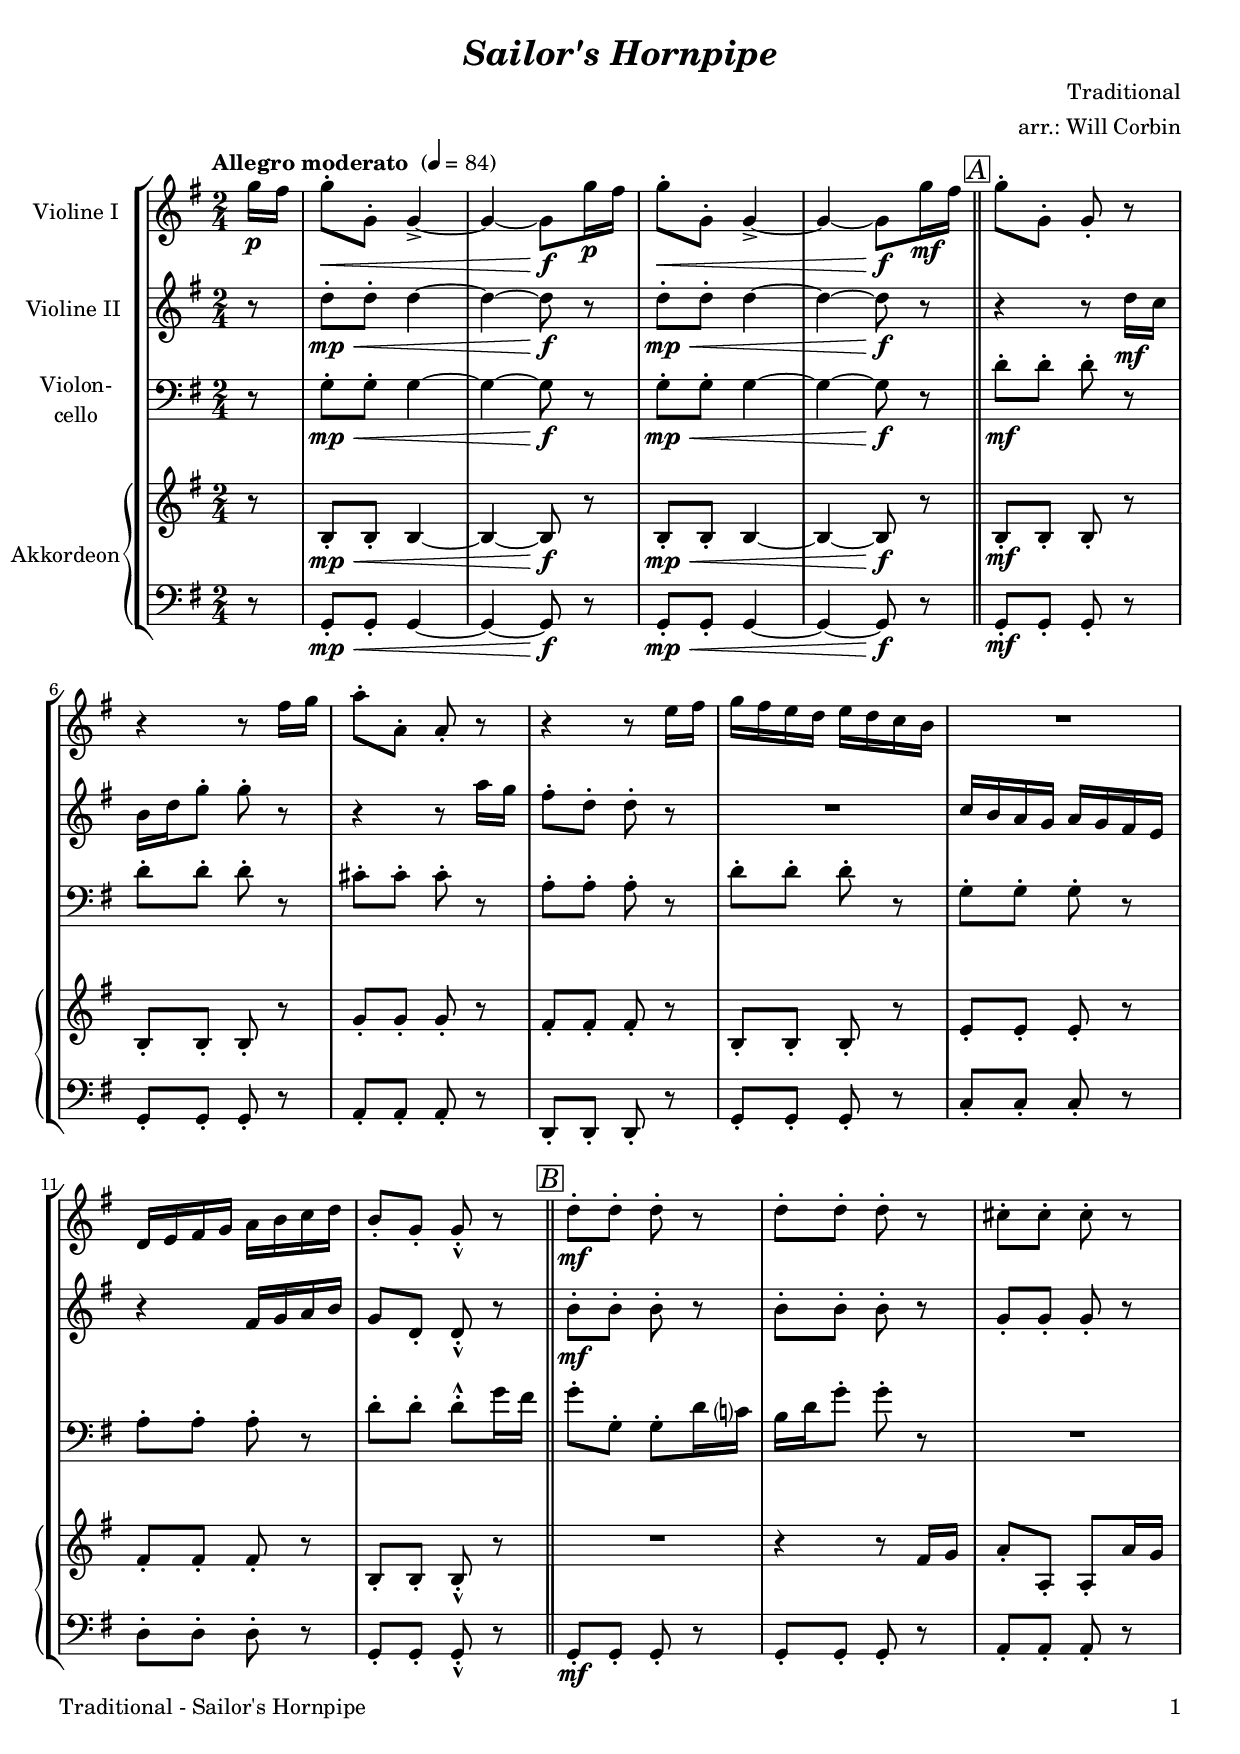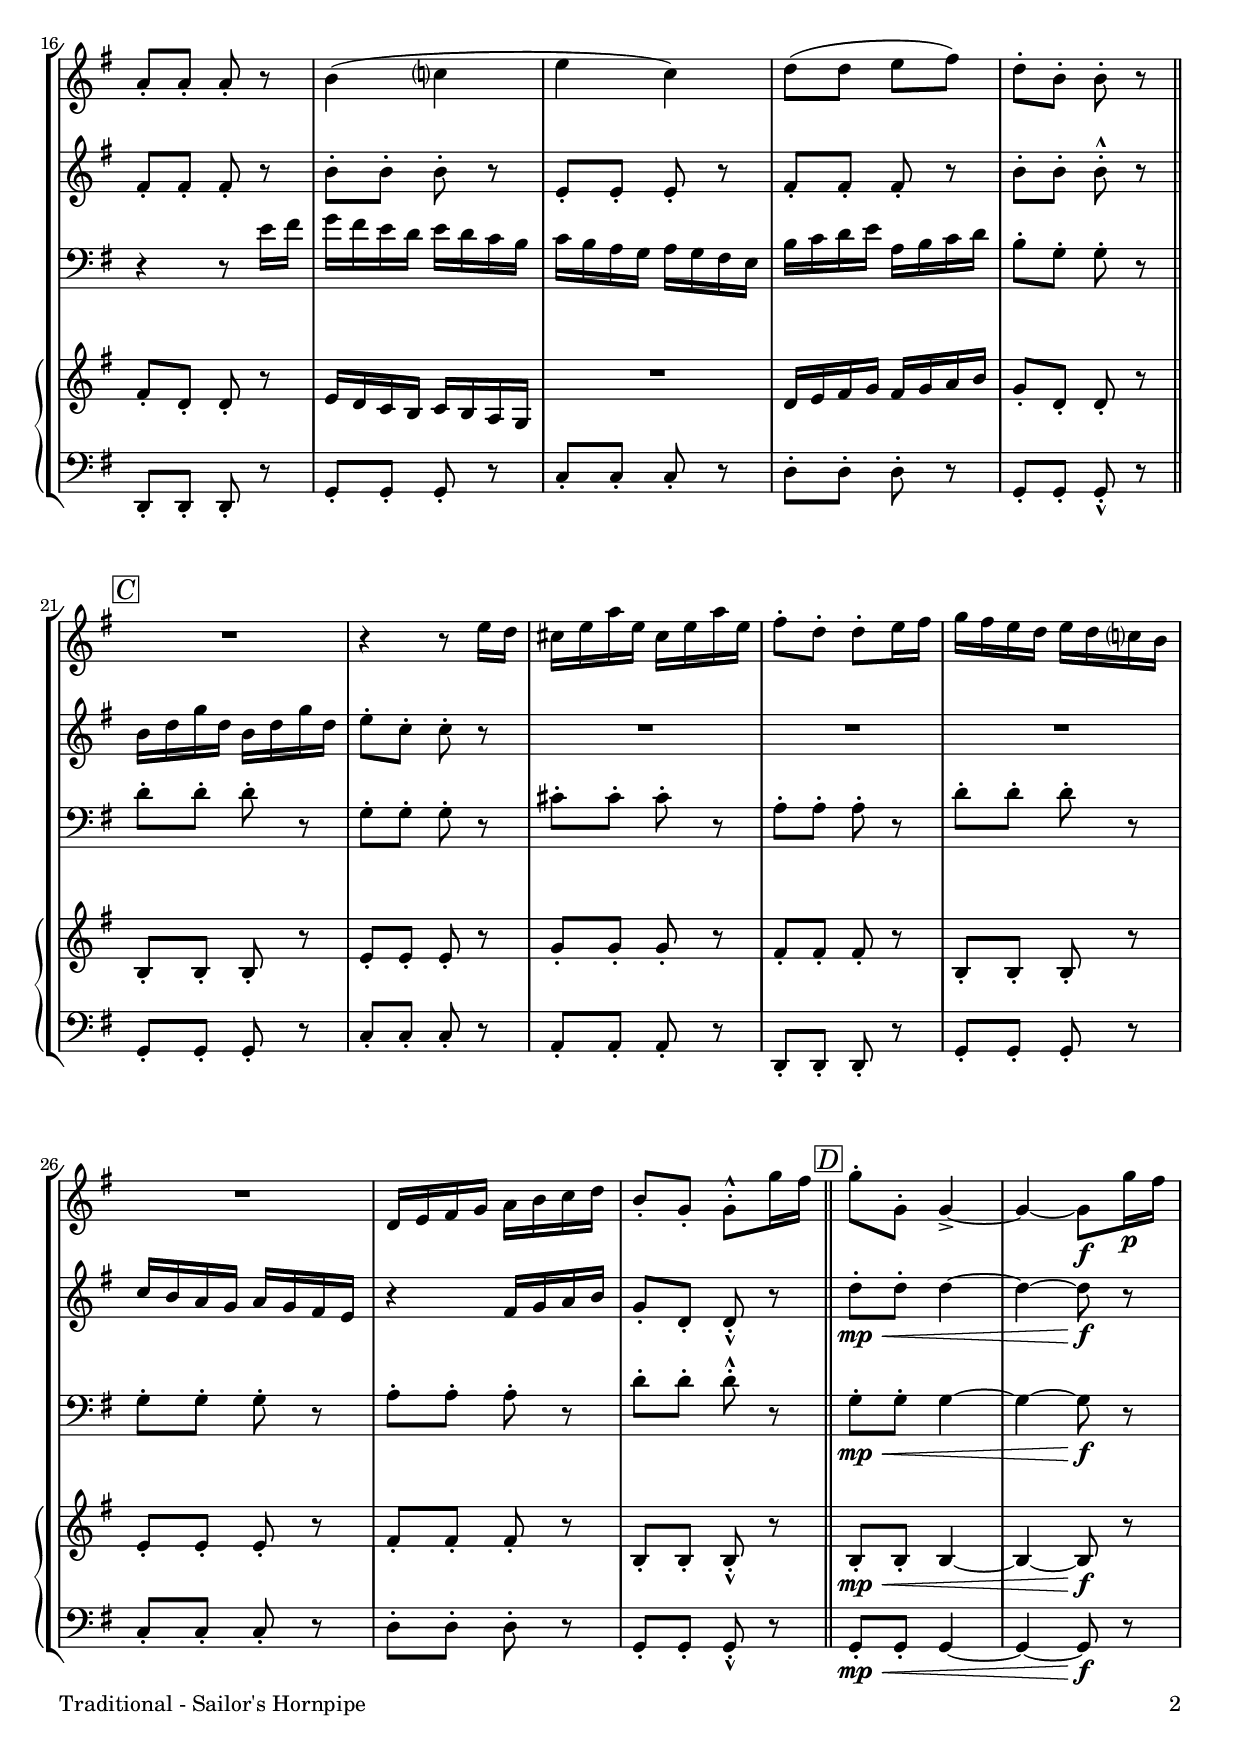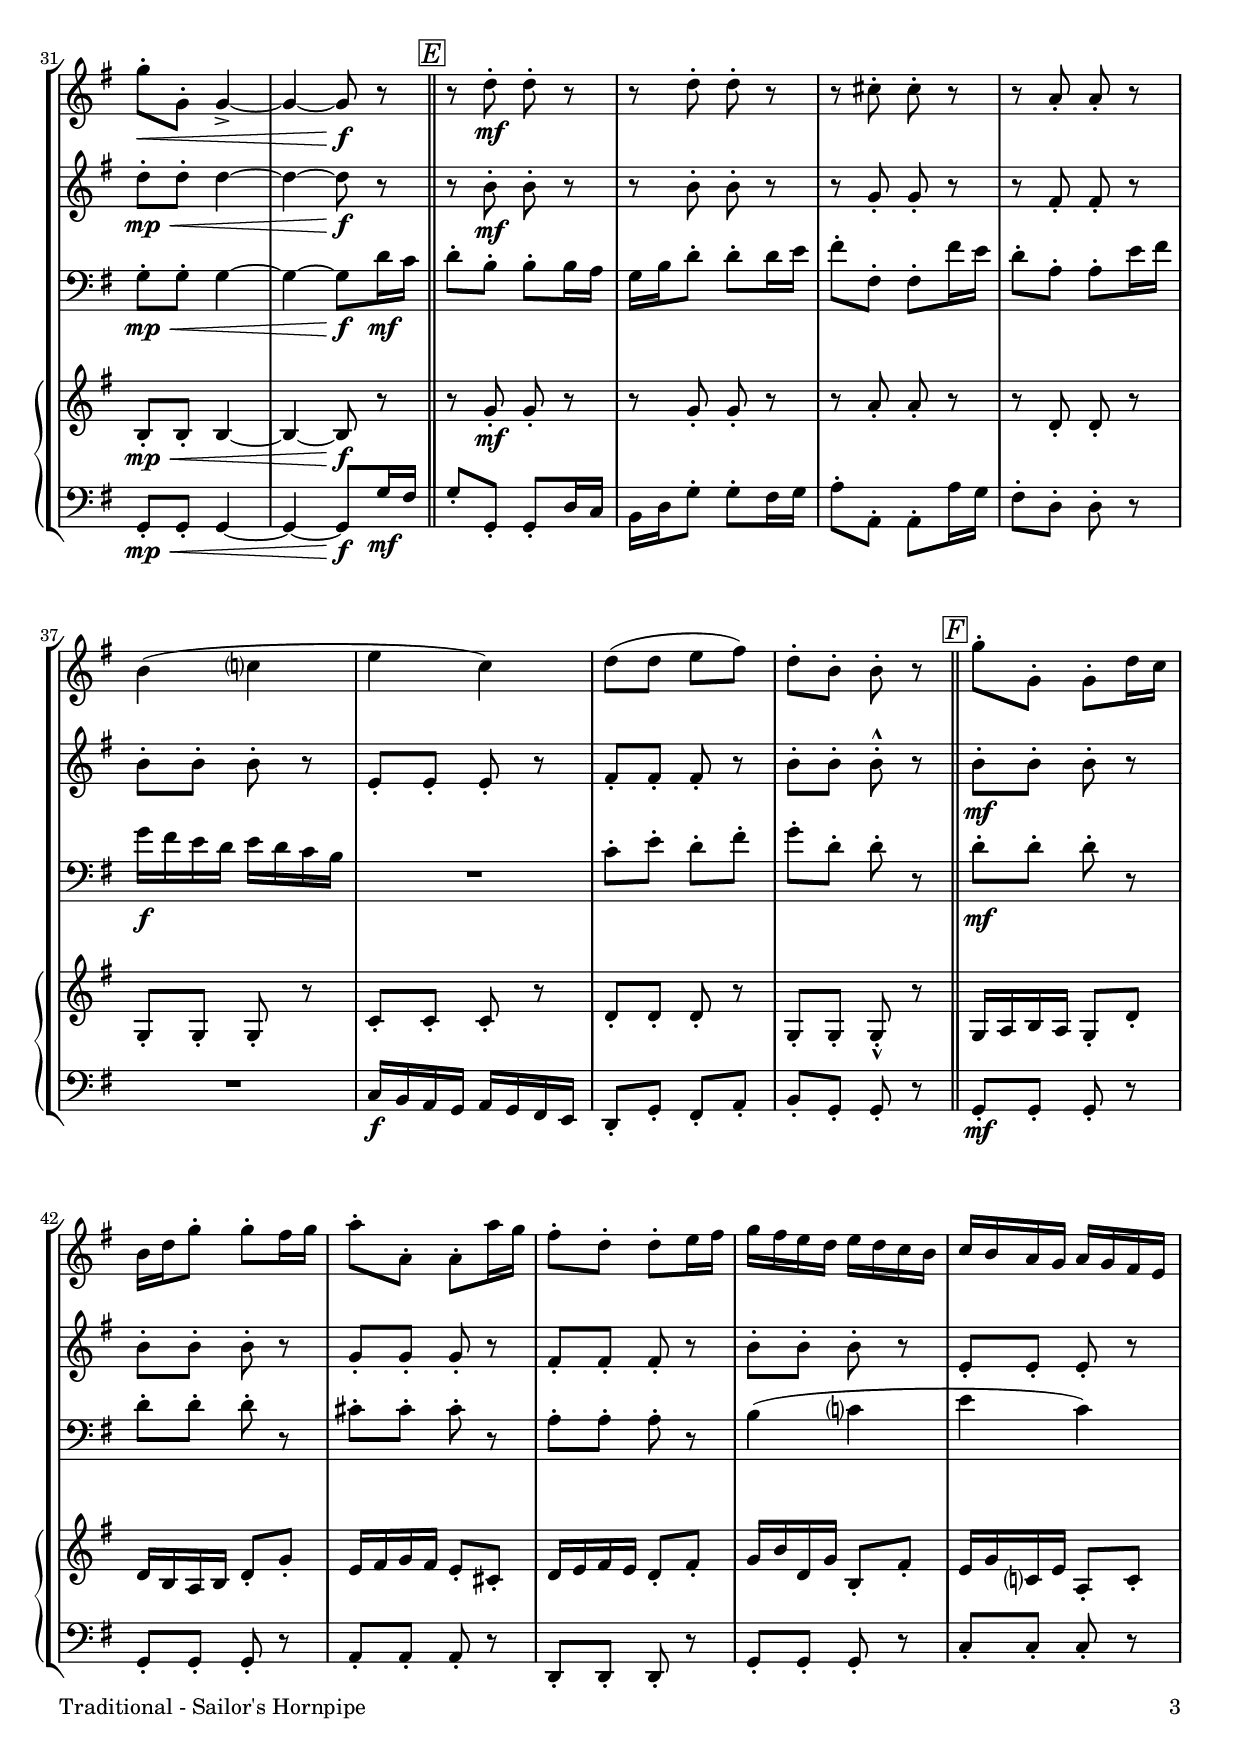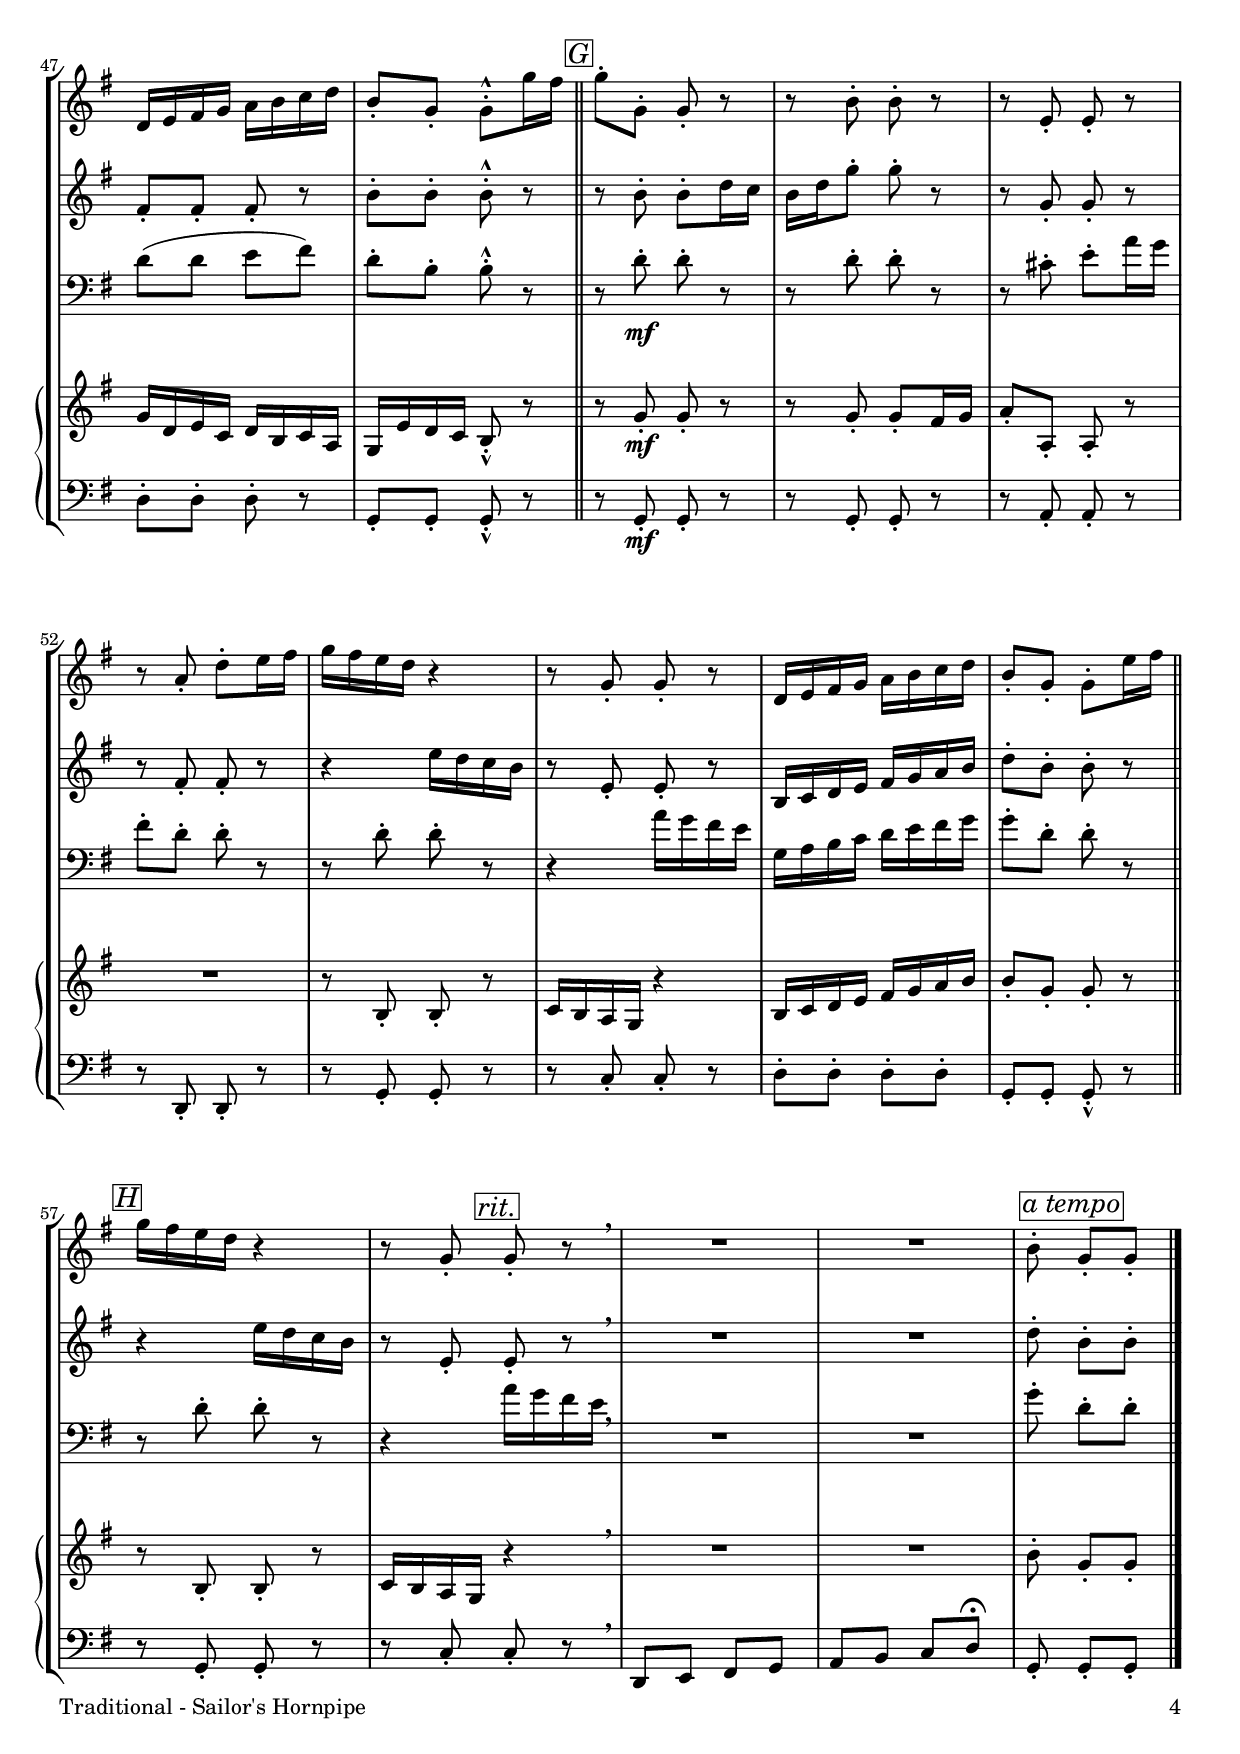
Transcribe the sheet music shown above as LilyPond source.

\version "2.24.3"
\include "deutsch.ly"

#(set-global-staff-size 19)

\header {
  title       = \markup \bold \italic "Sailor's Hornpipe"
  composer    = "Traditional"
  arranger    = "arr.: Will Corbin"
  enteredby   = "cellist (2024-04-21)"
%  piece       = ""
}

voiceconsts = {
  \key g \major
  \time 2/4
%  \numericTimeSignature
  \compressEmptyMeasures
% Set default beaming for all staves
%  \set Timing.beamExceptions = #'()
%  \set Timing.baseMoment     = #(ly:make-moment 1 4)
%  \set Timing.beatStructure  = #'(1 1 1 1)
  \tempo "Allegro moderato " 4=84
}

mivl = "violin"
miba = "cello"
% mikl = "bright acoustic"
% mikl = "church organ"
mikl = "concertina"

atem = \mark \markup \box \italic "a tempo"
rit  = \mark \markup \box \italic "rit."

boxa = { \bar "||" \mark \markup \box \italic "A" }
boxb = { \bar "||" \mark \markup \box \italic "B" }
boxc = { \bar "||" \mark \markup \box \italic "C" }
boxd = { \bar "||" \mark \markup \box \italic "D" }
boxe = { \bar "||" \mark \markup \box \italic "E" }
boxf = { \bar "||" \mark \markup \box \italic "F" }
boxg = { \bar "||" \mark \markup \box \italic "G" }
boxh = { \bar "||" \mark \markup \box \italic "H" }

va = \relative c''' {
  \voiceconsts

  \partial 8 g16\p fis
  g8-.\< g,-. g4~->
  g~ g8\!\f g'16\p fis
  g8-.\< g,-. g4~->
  g~ g8\!\f g'16\mf fis \boxa
  g8-. g,-. g-. r
  r4 r8 fis'16 g
  a8-. a,-. a-. r

  r4 r8 e'16 fis
  g fis e d e d c h
  R2
  d,16 e fis g a h c d
  h8-. g-. g-^-. r \boxb
  d'-.\mf d-. d-. r
  d-. d-. d-. r
  cis-. cis-. cis-. r

  a-. a-. a-. r
  h4( c?
  e c)
  d8( d e fis)
  d-. h-. h-. r \boxc
  R2
  r4 r8 e16 d
  cis e a e cis e a e
  fis8-. d-. d-. e16 fis

  g fis e d e d c? h
  R2
  d,16 e fis g a h c d
  h8-. g-. g-^-. g'16 fis \boxd
  g8-. g,-. g4~->
  g~ g8\f g'16\p fis
  g8-.\< g,-. g4~->
  g~ g8\!\f r \boxe

  r d'-.\mf d-. r
  r d-. d-. r
  r cis-. cis-. r
  r a-. a-. r
  h4( c?
  e c)
  d8( d e fis)
  d-. h-. h-. r \boxf
  g'-. g,-. g-. d'16 c

  h d g8-. g-. fis16 g
  a8-. a,-. a-. a'16 g
  fis8-. d-. d-. e16 fis
  g fis e d e d c h
  c h a g a g fis e
  d e fis g a h c d

  h8-. g-. g-^-. g'16 fis \boxg
  g8-. g,-. g-. r
  r h-. h-. r
  r e,-. e-. r
  r a-. d-. e16 fis
  g fis e d r4
  r8 g,-. g-. r

  d16 e fis g a h c d
  h8-. g-. g-. e'16 fis \boxh
  g fis e d r4
  r8 g,-. \rit g-. r \breathe
  R1
  \partial 4. h8-. \atem g-. g-. \bar "|."
}

vb = \relative c'' {
  \voiceconsts

  \partial 8 r8
  d-.\mp\< d-. d4~
  d~ d8\!\f r
  d-.\mp\< d-. d4~
  d~ d8\!\f r \boxa
  r4 r8 d16\mf c
  h d g8-. g-. r
  r4 r8 a16 g
  fis8-. d-. d-. r

  R2
  c16 h a g a g fis e
  r4 fis16 g a h
  g8 d-. d-^-. r \boxb
  h'8-.\mf h-. h-. r
  h-. h-. h-. r
  g-. g-. g-. r
  fis-. fis-. fis-. r

  h-. h-. h-. r
  e,-. e-. e-. r
  fis-. fis-. fis-. r
  h-. h-. h-^-. r \boxc
  h16 d g d h d g d
  e8-. c-. c-. r
  R2*3
  c16 h a g a g fis e

  r4 fis16 g a h
  g8-. d-. d-^-. r \boxd
  d'-.\mp\<  d-. d4~
  d~ d8\!\f r
  d-.\mp\< d-. d4~
  d~ d8\!\f r \boxe
  r h-.\mf h-. r
  r h-. h-. r

  r g-. g-. r
  r fis-. fis-. r
  h-. h-. h-. r
  e,-. e-. e-. r
  fis-. fis-. fis-. r
  h-. h-. h-^-. r \boxf
  h-.\mf h-. h-. r
  h-. h-. h-. r

  g-. g-. g-. r
  fis-. fis-. fis-. r
  h-. h-. h-. r
  e,-. e-. e-. r
  fis-. fis-. fis-. r
  h-. h-. h-^-. r \boxg
  r h-. h-. d16 c
  h d g8-. g-. r

  r g,-. g-. r
  r fis-. fis-. r
  r4 e'16 d c h
  r8 e,-. e-. r
  h16 c d e fis g a h
  d8-. h-. h-. r \boxh
  r4 e16 d c h

  r8 e,-. \rit e-. r \breathe
  R1
  \partial 4. d'8-. \atem h-. h-. \bar "|."
}

vc = \relative c' {
  \voiceconsts
  \clef "bass"
  
  \partial 8 r8
  g-.\mp\< g-. g4~
  g~ g8\!\f r
  g-.\mp\< g-. g4~
  g~ g8\!\f r \boxa
  d'-.\mf d-. d-. r
  d-. d-. d-. r
  cis-. cis-. cis-. r
  a-. a-. a-. r

  d-. d-. d-. r
  g,-. g-. g-. r
  a-. a-. a-. r
  d-. d-. d-^-. g16 fis \boxb
  g8-. g,-. g-. d'16 c?
  h d g8-. g-. r
  R2
  r4 r8 e16 fis

  g fis e d e d c h
  c h a g a g fis e
  h' c d e a, h c d
  h8-. g-. g-. r \boxc
  d'-. d-. d-. r
  g,-. g-. g-. r

  cis-. cis-. cis-. r
  a-. a-. a-. r
  d-. d-. d-. r
  g,-. g-. g-. r
  a-. a-. a-. r
  d-. d-. d-^-. r \boxd
  g,-.\mp\< g-. g4~
  g~ g8\!\f r
  g-.\mp\< g-. g4~

  g~ g8\f d'16\mf c \boxe
  d8-. h-. h-. h16 a
  g h d8-. d-. d16 e
  fis8-. fis,-. fis-. fis'16 e
  d8-. a-. a-. e'16 fis
  g\f fis e d e d c h
  R2

  c8-. e-. d-. fis-.
  g-. d-. d-. r \boxf
  d-.\mf d-. d-. r
  d-. d-. d-. r
  cis-. cis-. cis-. r
  a-. a-. a-. r
  h4( c?
  e c)
  d8( d e fis)

  d-. h-. h-^-. r \boxg
  r d-.\mf d-. r
  r d-. d-. r
  r cis-. e-. a16 g
  fis8-. d-. d-. r
  r d-. d-. r
  r4 a'16 g fis e

  g, a h c d e fis g
  g8-. d-. d-. r \boxh
  r d-. d-. r
  r4 \rit a'16 g fis e \breathe
  R1
  \partial 4. g8-. \atem d-. d-. \bar "|."
}

vd = \relative c' {
  \voiceconsts

  \partial 8 r8
  h-.\mp\< h-. h4~
  h~ h8\!\f r
  h-.\mp\< h-. h4~
  h~ h8\!\f r \boxa
  h-.\mf h-. h-. r
  h-. h-. h-. r
  g'-. g-. g-. r
  fis-. fis-. fis-. r

  h,-. h-. h-. r
  e-. e-. e-. r
  fis-. fis-. fis-. r
  h,-. h-. h-^-. r \boxb
  R2
  r4 r8 fis'16 g
  a8-. a,-. a-. a'16 g
  fis8-. d-. d-. r

  e16 d c h c h a g
  R2
  d'16 e fis g fis g a h
  g8-. d-. d-. r \boxc
  h-. h-. h-. r
  e-. e-. e-. r
  g-. g-. g-. r

  fis-. fis-. fis-. r
  h,-. h-. h-. r
  e-. e-. e-. r
  fis-. fis-. fis-. r
  h,-. h-. h-^-. r \boxd
  h8-.\mp\< h-. h4~
  h~ h8\!\f r
  h-.\mp\< h-. h4~
  h~ h8\!\f r \boxe

  r g'-.\mf g-. r
  r g-. g-. r
  r a-. a-. r
  r d,-. d-. r
  g,-. g-. g-. r
  c-. c-. c-. r
  d-. d-. d-. r
  g,-. g-. g-^-. r \boxf

  g16 a h a g8-. d'-.
  d16 h a h d8-. g-.
  e16 fis g fis e8-. cis-.
  d16 e fis e d8-. fis-.
  g16 h d, g h,8-. fis'-.
  e16 g c,? e a,8-. c-.

  g'16 d e c d h c a
  g e' d c h8-^-. r \boxg
  r g'-.\mf g-. r
  r g-. g-. fis16 g
  a8-. a,-. a-. r
  R2
  r8 h-. h-. r

  c16 h a g r4
  h16 c d e fis g a h
  h8-. g-. g-. r \boxh
  r h,-. h-. r
  c16 h a g \rit r4 \breathe
  R1
  \partial 4. h'8-. \atem g-. g-. \bar "|."
}

ve = \relative c {
  \voiceconsts
  \clef "bass"
  
  \partial 8 r8
  g-.\mp\< g-. g4~
  g~ g8\!\f r
  g-.\mp\< g-. g4~
  g~ g8\!\f r \boxa
  g-.\mf g-. g-. r
  g-. g-. g-. r
  a-. a-. a-. r
  d,-. d-. d-. r

  g-. g-. g-. r
  c-. c-. c-. r
  d-. d-. d-. r
  g,-. g-. g-^-. r \boxb
  g-.\mf g-. g-. r
  g-. g-. g-. r
  a-. a-. a-. r
  d,-. d-. d-. r

  g-. g-. g-. r
  c-. c-. c-. r
  d-. d-. d-. r
  g,-. g-. g-^-. r \boxc
  g-. g-. g-. r
  c-. c-. c-. r
  a-. a-. a-. r
  d,-. d-. d-. r

  g-. g-. g-. r
  c-. c-. c-. r
  d-. d-. d-. r
  g,-. g-. g-^-. r \boxd
  g-.\mp\< g-. g4~
  g~ g8\!\f r
  g-.\mp\< g-. g4~
  g~ g8\!\f g'16\mf fis \boxe

  g8-. g,-. g-. d'16 c
  h d g8-. g-. fis16 g
  a8-. a,-. a-. a'16 g
  fis8-. d-. d-. r
  R2
  c16\f h a g a g fis e
  d8-. g-. fis-. a-.
  h-. g-. g-. r \boxf

  g-.\mf g-. g-. r
  g-. g-. g-. r
  a-. a-. a-. r
  d,-. d-. d-. r
  g-. g-. g-. r
  c-. c-. c-. r
  d-. d-. d-. r
  g,-. g-. g-^-. r \boxg

  r g-.\mf g-. r
  r g-. g-. r
  r a-. a-. r
  r d,-. d-. r
  r g-. g-. r
  r c-. c-. r
  d-. d-. d-. d-.
  g,-. g-. g-^-. r \boxh
  r g-. g-. r
  r c-. \rit c-. r \breathe
  d, e fis g
  a h c d\fermata
  \partial 4. g,-. \atem g-. g-. \bar "|."
}


music = \new StaffGroup <<
  \new Staff {
    \set Staff.midiInstrument = \mivl
    \set Staff.instrumentName = \markup \center-column { "Violine I" }
    \transpose g g { \va }
  }

  \new Staff {
    \set Staff.midiInstrument = \mivl
    \set Staff.instrumentName = \markup \center-column { "Violine II" }
    \transpose g g { \vb }
  }

  \new Staff {
    \set Staff.midiInstrument = \miba
    \set Staff.instrumentName = \markup \center-column { "Violon-" "cello" }
    \transpose g g { \vc }
  }

  \new PianoStaff <<
    \set PianoStaff.midiInstrument = \mikl
    \set PianoStaff.instrumentName = \markup \center-column { "Akkordeon" }
    <<
      \new Staff {
	\transpose g g { \vd }
%	\transpose g g { << \vd \\ \ve >> }
      }
      
      %    \new Dynamics \vdy
      
      \new Staff {
	\transpose g g { \ve }
%	\transpose g g { << \vf \\ \vg >> }
      }
    >>  
  >>
>>

\book {
  \paper {
    print-page-number = ##t
    print-first-page-number = ##t
    ragged-last-bottom = ##f
    oddHeaderMarkup = \markup \null
    evenHeaderMarkup = \markup \null
    oddFooterMarkup = \markup {
      \fill-line {
        \if \should-print-page-number
        "Traditional - Sailor's Hornpipe" \fromproperty #'page:page-number-string
      }
    }
    evenFooterMarkup = \oddFooterMarkup
  } \score {
    \music
    \layout {}
  }

  \score {
    \unfoldRepeats \music

    \midi {
      \context {
        \Score
      }
    }
  }
}
